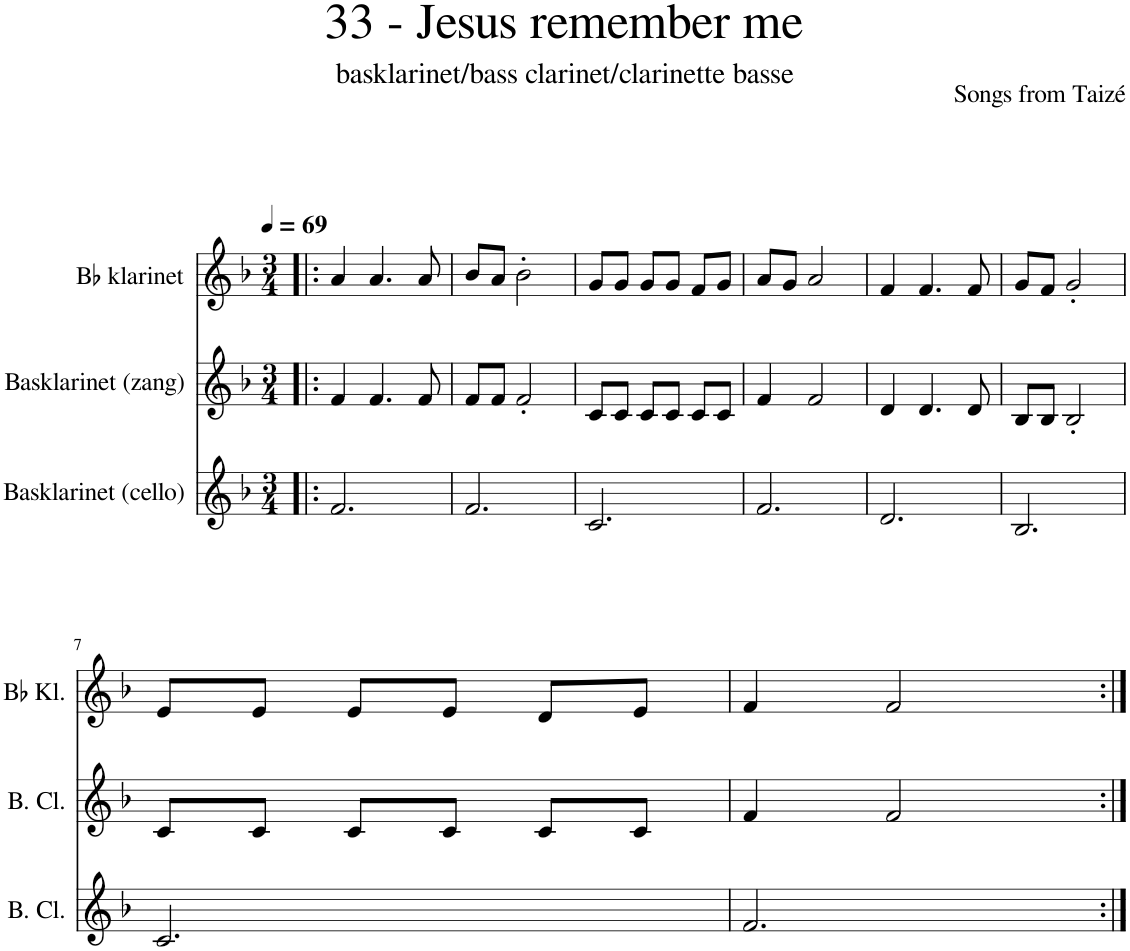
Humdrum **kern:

**kern	**kern	**kern
*part3	*part2	*part1
*staff3	*staff2	*staff1
*I"Basklarinet (cello)	*I"Basklarinet (zang)	*I"Bb klarinet
*I'B. Cl.	*	*I'Bb Kl.
*clefG2	*clefG2	*clefG2
*Trd8c14	*Trd8c14	*Trd1c2
*k[b-]	*k[b-]	*k[b-]
*M3/4	*M3/4	*M3/4
*MM69	*MM69	*MM69
=1!|:	=1!|:	=1!|:
2.f/	4f/	4a/
.	4.f/	4.a/
.	8f/	8a/
=2	=2	=2
2.f/	8f/L	8b-/L
.	8f/J	8a/J
.	2f'/	2b-'\
=3	=3	=3
2.c/	8c/L	8g/L
.	8c/J	8g/J
.	8c/L	8g/L
.	8c/J	8g/J
.	8c/L	8f/L
.	8c/J	8g/J
=4	=4	=4
2.f/	4f/	8a/L
.	.	8g/J
.	2f/	2a/
=5	=5	=5
2.d/	4d/	4f/
.	4.d/	4.f/
.	8d/	8f/
=6	=6	=6
2.B-/	8B-/L	8g/L
.	8B-/J	8f/J
.	2B-'/	2g'/
!!LO:LB:g=z
=7	=7	=7
2.c/	8c/L	8e/L
.	8c/J	8e/J
.	8c/L	8e/L
.	8c/J	8e/J
.	8c/L	8d/L
.	8c/J	8e/J
=8	=8	=8
2.f/	4f/	4f/
.	2f/	2f/
=:|!	=:|!	=:|!
*-	*-	*-
